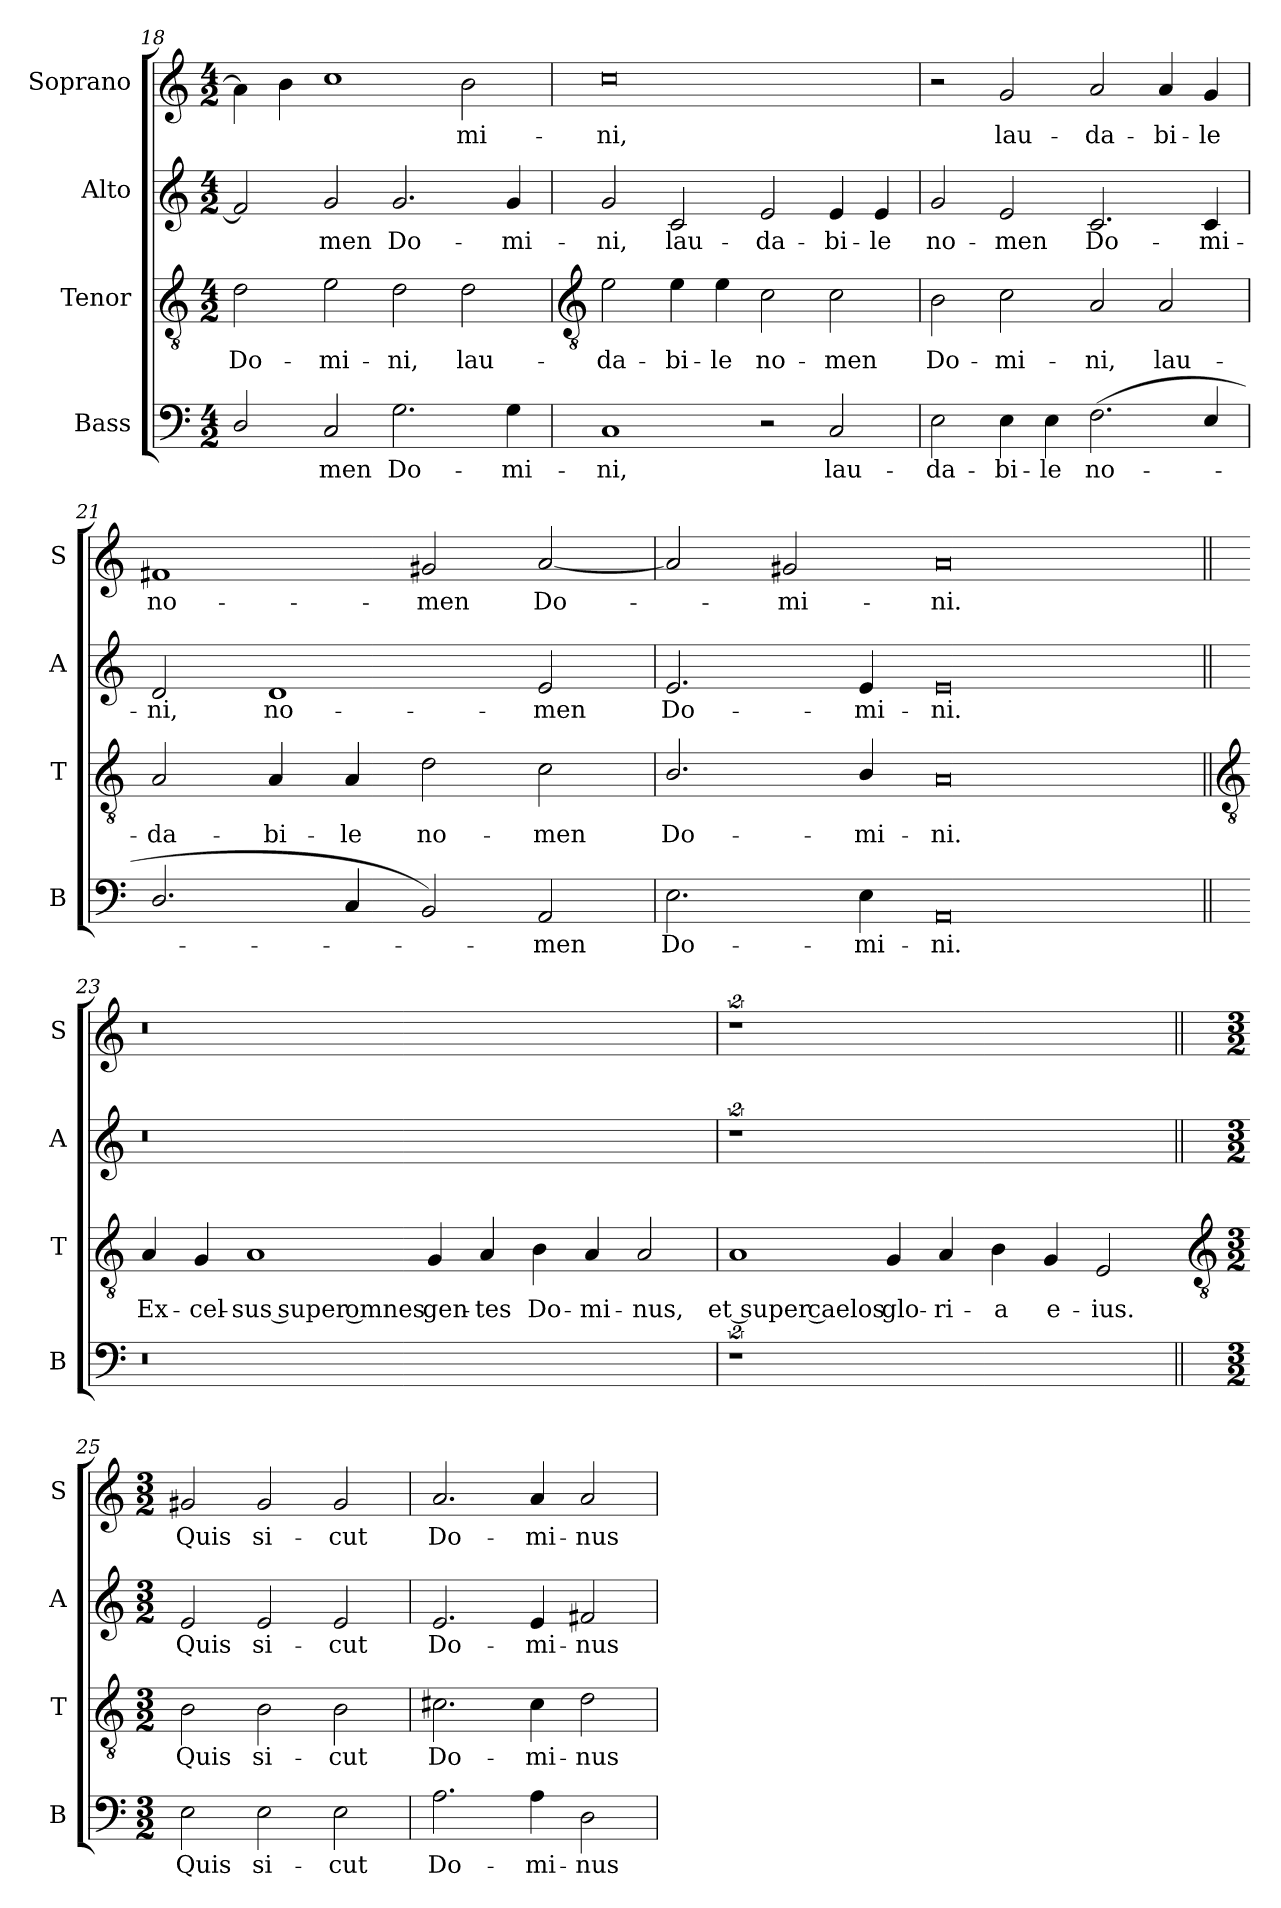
**kern	**text	**kern	**text	**kern	**text	**kern	**text
*part4	*part4	*part3	*part3	*part2	*part2	*part1	*part1
*staff4	*staff4	*staff3	*staff3	*staff2	*staff2	*staff1	*staff1
*I"Bass	*	*I"Tenor	*	*I"Alto	*	*I"Soprano	*
*I'B	*	*I'T	*	*I'A	*	*I'S	*
*clefF4	*	*clefGv2	*	*clefG2	*	*clefG2	*
*k[]	*	*k[]	*	*k[]	*	*k[]	*
*C:	*	*C:	*	*C:	*	*C:	*
*M4/2	*	*M4/2	*	*M4/2	*	*M4/2	*
=18	=18	=18	=18	=18	=18	=18	=18
!	!	!	!LO:LY:b	!	!	!	!
2D/	.	2d	Do-	2f]	.	4a\]	.
.	.	.	.	.	.	4b	.
!	!LO:LY:b	!	!LO:LY:b	!	!LO:LY:b	!	!
2C	men	2e	-mi-	2g	men	1cc	.
!	!LO:LY:b	!	!LO:LY:b	!	!LO:LY:b	!	!
2.G	Do-	2d	-ni,	2.g	Do-	.	.
!	!	!	!LO:LY:b	!	!	!	!LO:LY:b
.	.	2d	lau-	.	.	2b	mi-
!	!LO:LY:b	!	!	!	!LO:LY:b	!	!
4G	-mi-	.	.	4g	-mi-	.	.
!!LO:LB:g=z
=19	=19	=19	=19	=19	=19	=19	=19
*	*	*clefGv2	*	*	*	*	*
!	!LO:LY:b	!	!LO:LY:b	!	!LO:LY:b	!	!LO:LY:b
1C	-ni,	2e	-da-	2g	-ni,	0cc	-ni,
!	!	!	!LO:LY:b	!	!LO:LY:b	!	!
.	.	4e	-bi-	2c	lau-	.	.
!	!	!	!LO:LY:b	!	!	!	!
.	.	4e	-le	.	.	.	.
!	!	!	!LO:LY:b	!	!LO:LY:b	!	!
2r	.	2c	no-	2e	-da-	.	.
!	!LO:LY:b	!	!LO:LY:b	!	!LO:LY:b	!	!
2C	lau-	2c	-men	4e	-bi-	.	.
!	!	!	!	!	!LO:LY:b	!	!
.	.	.	.	4e	-le	.	.
=20	=20	=20	=20	=20	=20	=20	=20
!	!LO:LY:b	!	!LO:LY:b	!	!LO:LY:b	!	!
2E	-da-	2B	Do-	2g	no-	2r	.
!	!LO:LY:b	!	!LO:LY:b	!	!LO:LY:b	!	!LO:LY:b
4E	-bi-	2c	-mi-	2e	-men	2g	lau-
!	!LO:LY:b	!	!	!	!	!	!
4E	-le	.	.	.	.	.	.
!	!LO:LY:b	!	!LO:LY:b	!	!LO:LY:b	!	!LO:LY:b
(<2.F	no-	2A	-ni,	2.c	Do-	2a	-da-
!	!	!	!LO:LY:b	!	!	!	!LO:LY:b
.	.	2A	lau-	.	.	4a	-bi-
!	!	!	!	!	!LO:LY:b	!	!LO:LY:b
4E/	.	.	.	4c	-mi-	4g	-le
=21	=21	=21	=21	=21	=21	=21	=21
!	!	!	!LO:LY:b	!	!LO:LY:b	!	!LO:LY:b
2.D/	.	2A	-da-	2d	-ni,	1f#	no-
!	!	!	!LO:LY:b	!	!LO:LY:b	!	!
.	.	4A	-bi-	1d	no-	.	.
!	!	!	!LO:LY:b	!	!	!	!
4C	.	4A	-le	.	.	.	.
!	!	!	!LO:LY:b	!	!	!	!LO:LY:b
2BB)	.	2d	no-	.	.	2g#	-men
!	!LO:LY:b	!	!LO:LY:b	!	!LO:LY:b	!	!LO:LY:b
2AA	men	2c	-men	2e	-men	[2a	Do-
=22	=22	=22	=22	=22	=22	=22	=22
!	!LO:LY:b	!	!LO:LY:b	!	!LO:LY:b	!	!
2.E	Do-	2.B/	Do-	2.e	Do-	2a]	.
!	!	!	!	!	!	!	!LO:LY:b
.	.	.	.	.	.	2g#X	mi-
!	!LO:LY:b	!	!LO:LY:b	!	!LO:LY:b	!	!
4E	-mi-	4B/	-mi-	4e	-mi-	.	.
!	!LO:LY:b	!	!LO:LY:b	!	!LO:LY:b	!	!LO:LY:b
0AA	-ni.	0A	-ni.	0e	-ni.	0a	-ni.
!!LO:LB:g=z
=23||	=23||	=23||	=23||	=23||	=23||	=23||	=23||
*	*	*clefGv2	*	*	*	*	*
!	!	!	!LO:LY:b	!	!	!	!
0.r	.	4A	Ex-	0.r	.	0.r	.
!	!	!	!LO:LY:b	!	!	!	!
.	.	4G	-cel-	.	.	.	.
!	!	!	!LO:LY:b	!	!	!	!
.	.	1A	-sus super omnes	.	.	.	.
!	!	!	!LO:LY:b	!	!	!	!
.	.	4G	gen-	.	.	.	.
!	!	!	!LO:LY:b	!	!	!	!
.	.	4A	-tes	.	.	.	.
!	!	!	!LO:LY:b	!	!	!	!
.	.	4B	Do-	.	.	.	.
!	!	!	!LO:LY:b	!	!	!	!
.	.	4A	-mi-	.	.	.	.
!	!	!	!LO:LY:b	!	!	!	!
.	.	2A	-nus,	.	.	.	.
=24	=24	=24	=24	=24	=24	=24	=24
!	!	!	!LO:LY:b	!	!	!	!
2%5r	.	1A	et super caelos	2%5r	.	2%5r	.
!	!	!	!LO:LY:b	!	!	!	!
.	.	4G	glo-	.	.	.	.
!	!	!	!LO:LY:b	!	!	!	!
.	.	4A	-ri-	.	.	.	.
!	!	!	!LO:LY:b	!	!	!	!
.	.	4B	-a	.	.	.	.
!	!	!	!LO:LY:b	!	!	!	!
.	.	4G	e-	.	.	.	.
!	!	!	!LO:LY:b	!	!	!	!
.	.	2E	-ius.	.	.	.	.
!!LO:LB:g=z
=25||	=25||	=25-	=25||	=25||	=25||	=25||	=25||
*	*	*clefGv2	*	*	*	*	*
*k[]	*	*	*	*k[]	*	*k[]	*
*C:	*	*	*	*C:	*	*C:	*
*M3/2	*	*M3/2	*	*M3/2	*	*M3/2	*
!	!LO:LY:b	!	!LO:LY:b	!	!LO:LY:b	!	!LO:LY:b
2E	Quis	2B	Quis	2e	Quis	2g#X	Quis
!	!LO:LY:b	!	!LO:LY:b	!	!LO:LY:b	!	!LO:LY:b
2E	si-	2B	si-	2e	si-	2g#	si-
!	!LO:LY:b	!	!LO:LY:b	!	!LO:LY:b	!	!LO:LY:b
2E	-cut	2B	-cut	2e	-cut	2g#	-cut
=26	=26	=26	=26	=26	=26	=26	=26
!	!LO:LY:b	!	!LO:LY:b	!	!LO:LY:b	!	!LO:LY:b
2.A	Do-	2.c#X	Do-	2.e	Do-	2.a	Do-
!	!LO:LY:b	!	!LO:LY:b	!	!LO:LY:b	!	!LO:LY:b
4A	-mi-	4c#	-mi-	4e	-mi-	4a	-mi-
!	!LO:LY:b	!	!LO:LY:b	!	!LO:LY:b	!	!LO:LY:b
2D	-nus	2d	-nus	2f#X	-nus	2a	-nus
=	=	=	=	=	=	=	=
*-	*-	*-	*-	*-	*-	*-	*-
